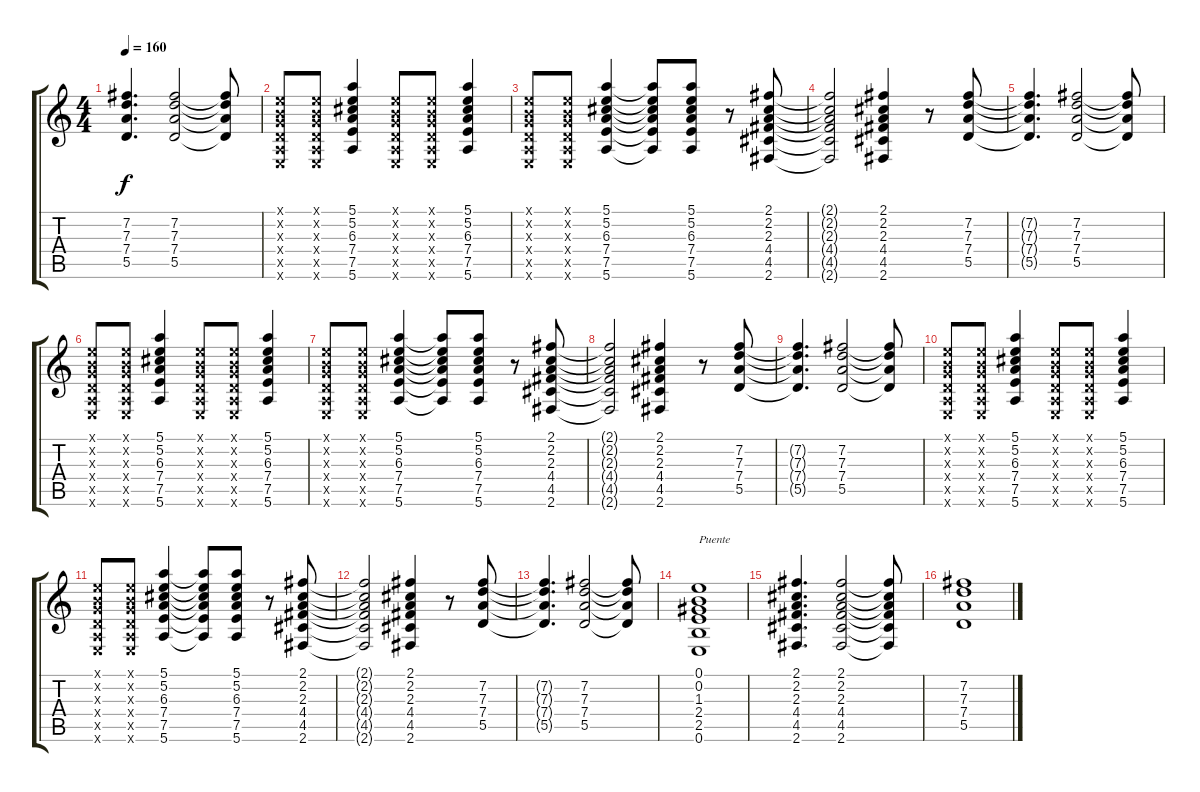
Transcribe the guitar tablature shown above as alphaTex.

\track "" {instrument electricguitarclean}
\staff {score tabs}
\tuning (E4 B3 G3 D3 A2 E2) {hide}
\ts (4 4)
\tempo 160
\clef g2
\ks c
(7.2{t} 7.3{t} 7.4{t} 5.5{t}).4{d dy f} (7.2 7.3 7.4 5.5).2 (7.2{t} 7.3{t} 7.4{t} 5.5{t}).8 |
(0.1{x} 0.2{x} 0.3{x} 0.4{x} 0.5{x} 0.6{x}).8 (0.1{x} 0.2{x} 0.3{x} 0.4{x} 0.5{x} 0.6{x}).8 (5.1 5.2 6.3 7.4 7.5 5.6).4 (0.1{x} 0.2{x} 0.3{x} 0.4{x} 0.5{x} 0.6{x}).8 (0.1{x} 0.2{x} 0.3{x} 0.4{x} 0.5{x} 0.6{x}).8 (5.1 5.2 6.3 7.4 7.5 5.6).4 |
(0.1{x} 0.2{x} 0.3{x} 0.4{x} 0.5{x} 0.6{x}).8 (0.1{x} 0.2{x} 0.3{x} 0.4{x} 0.5{x} 0.6{x}).8 (5.1 5.2 6.3 7.4 7.5 5.6).4 (5.1{t} 5.2{t} 6.3{t} 7.4{t} 7.5{t} 5.6{t}).8 (5.1 5.2 6.3 7.4 7.5 5.6).8 r.8 (2.1 2.2 2.3 4.4 4.5 2.6).8 |
(2.1{t} 2.2{t} 2.3{t} 4.4{t} 4.5{t} 2.6{t}).2 (2.1 2.2 2.3 4.4 4.5 2.6).4 r.8 (7.2 7.3 7.4 5.5).8 |
(7.2{t} 7.3{t} 7.4{t} 5.5{t}).4{d} (7.2 7.3 7.4 5.5).2 (7.2{t} 7.3{t} 7.4{t} 5.5{t}).8 |
(0.1{x} 0.2{x} 0.3{x} 0.4{x} 0.5{x} 0.6{x}).8 (0.1{x} 0.2{x} 0.3{x} 0.4{x} 0.5{x} 0.6{x}).8 (5.1 5.2 6.3 7.4 7.5 5.6).4 (0.1{x} 0.2{x} 0.3{x} 0.4{x} 0.5{x} 0.6{x}).8 (0.1{x} 0.2{x} 0.3{x} 0.4{x} 0.5{x} 0.6{x}).8 (5.1 5.2 6.3 7.4 7.5 5.6).4 |
(0.1{x} 0.2{x} 0.3{x} 0.4{x} 0.5{x} 0.6{x}).8 (0.1{x} 0.2{x} 0.3{x} 0.4{x} 0.5{x} 0.6{x}).8 (5.1 5.2 6.3 7.4 7.5 5.6).4 (5.1{t} 5.2{t} 6.3{t} 7.4{t} 7.5{t} 5.6{t}).8 (5.1 5.2 6.3 7.4 7.5 5.6).8 r.8 (2.1 2.2 2.3 4.4 4.5 2.6).8 |
(2.1{t} 2.2{t} 2.3{t} 4.4{t} 4.5{t} 2.6{t}).2 (2.1 2.2 2.3 4.4 4.5 2.6).4 r.8 (7.2 7.3 7.4 5.5).8 |
(7.2{t} 7.3{t} 7.4{t} 5.5{t}).4{d} (7.2 7.3 7.4 5.5).2 (7.2{t} 7.3{t} 7.4{t} 5.5{t}).8 |
(0.1{x} 0.2{x} 0.3{x} 0.4{x} 0.5{x} 0.6{x}).8 (0.1{x} 0.2{x} 0.3{x} 0.4{x} 0.5{x} 0.6{x}).8 (5.1 5.2 6.3 7.4 7.5 5.6).4 (0.1{x} 0.2{x} 0.3{x} 0.4{x} 0.5{x} 0.6{x}).8 (0.1{x} 0.2{x} 0.3{x} 0.4{x} 0.5{x} 0.6{x}).8 (5.1 5.2 6.3 7.4 7.5 5.6).4 |
(0.1{x} 0.2{x} 0.3{x} 0.4{x} 0.5{x} 0.6{x}).8 (0.1{x} 0.2{x} 0.3{x} 0.4{x} 0.5{x} 0.6{x}).8 (5.1 5.2 6.3 7.4 7.5 5.6).4 (5.1{t} 5.2{t} 6.3{t} 7.4{t} 7.5{t} 5.6{t}).8 (5.1 5.2 6.3 7.4 7.5 5.6).8 r.8 (2.1 2.2 2.3 4.4 4.5 2.6).8 |
(2.1{t} 2.2{t} 2.3{t} 4.4{t} 4.5{t} 2.6{t}).2 (2.1 2.2 2.3 4.4 4.5 2.6).4 r.8 (7.2 7.3 7.4 5.5).8 |
(7.2{t} 7.3{t} 7.4{t} 5.5{t}).4{d} (7.2 7.3 7.4 5.5).2 (7.2{t} 7.3{t} 7.4{t} 5.5{t}).8 |
(0.1 0.2 1.3 2.4 2.5 0.6).1{txt "Puente"} |
(2.1 2.2 2.3 4.4 4.5 2.6).4{d} (2.1 2.2 2.3 4.4 4.5 2.6).2 (2.1{t} 2.2{t} 2.3{t} 4.4{t} 4.5{t} 2.6{t}).8 |
(7.2 7.3 7.4 5.5).1
